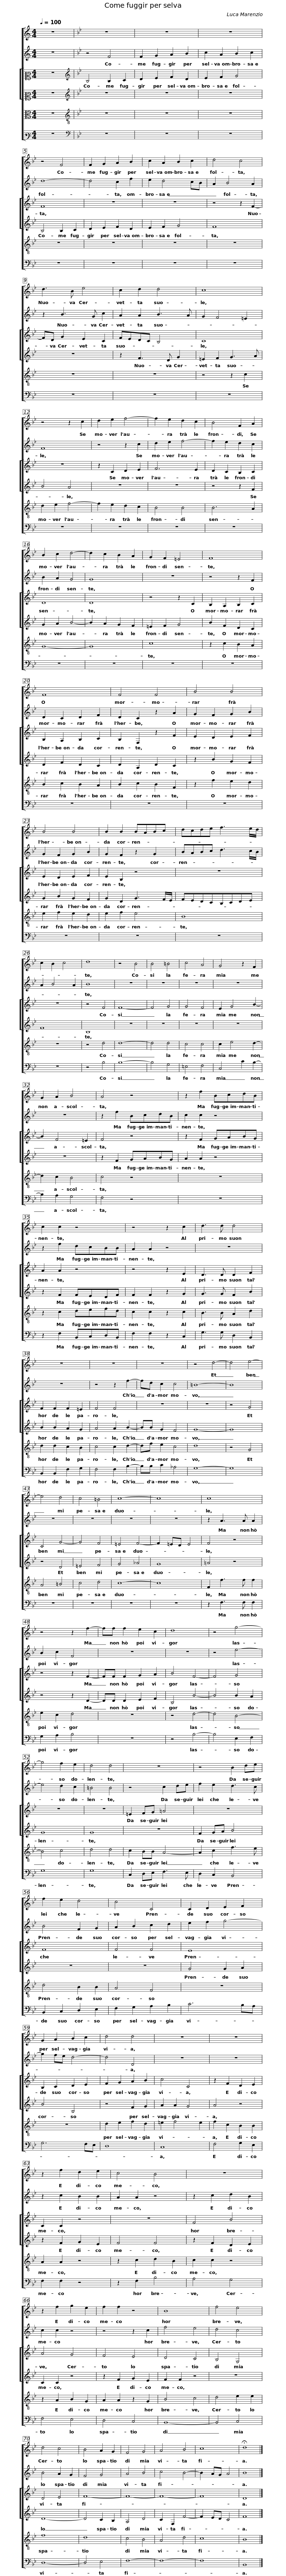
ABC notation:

X:1
%%score [ 1 2 [ 3 4 ] 5 6 ]
L:1/8
Q:1/4=100
M:4/4
I:linebreak $
K:C
V:1 treble
V:2 treble
V:3 alto2
V:4 alto2
V:5 alto
V:6 bass3
V:1
 z8 |[K:Bb] z8 | z8 | z8 | z4 F4 | %5
 F2 G2 A2 B2 | c2 A2 B2 c2 | d4 c4 |$ d3 B e4 | c2 d2 d4 | %10
 c8 | z4 z2 c2 | d2 e2 f4- | f2 e2 d2 c2 | B4 F2 A2 | %15
 B2 c2 d4- | d2 c2 B2 A2 |$ G2 F2 =E4 | F8 | F8 | %20
 F4 F4 | B4 B4 | B4 B4 | B2 B2 BABc | dcde f3 e/d/ |$ %25
 c2 B2 c4 | d8 | z4 B4 | B4 =B4 | c4 A4 | %30
 G4 z2 F2 | G2 A2 B4 | A4 z4 | z2 f2 BcdB |$ c2 c2 z4 | %35
 z4 z2 c2 | d3 d d4 | z8 | z8 | z8 | %40
 z4 d4- | d4 e4- | e4 d4 |$ c4 =B4 | c8- | %45
 c8 | c8 | z4 z2 f2- | ff f2 e2 c2 | d8 | %50
 z4 g4- |$ g4 f2 e2 | d4 d4 | z8 | z4 B2 de | %55
 f2 e2 d4 | c4 C4 | C2 D2 E2 F2 | G2 A2 B2 c2 |$ d4 d4 | %60
 z8 | z8 | z2 f2 d2 e2 | c4 B4 | z8 | %65
 z2 f2 g2 e2 | f2 f2 z4 |$ B8 | f4 e4 | d4 c4 | %70
 B4 A2 G2 | F4 G4 | A4 B4 | c8 | !fermata!d8 |] %75
V:2
 z8 |[K:Bb] z4 F4 | F2 G2 A2 B2 | c2 A2 B2 c2 | d8- | %5
 d4 c2 f2 | e2 d4 cB | A2 B4 A2 |$ z2 B3 G c2 | A2 A2 B3 A | %10
 G2 F4 =E2 | F8 | z4 z2 c2 | d2 e2 f4- | f2 e2 d2 c2 | %15
 B2 A2 G4 | G8 |$ z8 | z4 z2 F2 | D2 C2 D2 F2 | %20
 D2 C2 z2 A2 | G2 F2 G2 B2 | G2 F2 G2 B2 | G2 F2 z2 G2 | BABc d3 c/B/ |$ %25
 A2 B4 A2 | B8 | z8 | z8 | z8 | %30
 z8 | z8 | z2 f2 BcdB | c2 c2 z4 |$ z2 f2 dcBB | %35
 A2 A2 z4 | z8 | z8 | z4 z2 f2- | fd c2 c4 | %40
 =B8- | B8 | z8 |$ z8 | z8 | %45
 z8 | z2 A3 A A2 | B2 c2 F4 | z8 | z8 | %50
 z4 e4- |$ e4 d2 c2 | =B4 B4 | z4 c2 de | f2 e2 d3 c | %55
 B4 F2 G2 | A2 B2 c2 d2 | e2 f2 g4- | g2 fe d4- |$ d4 D4 | %60
 z8 | z8 | z2 c2 B2 B2 | A2 A2 z4 | z2 c2 d2 B2 | %65
 c2 c2 z4 | z4 z2 c2 |$ f4 e4 | d4 c4 | B4 A2 G2 | %70
 F4 G4 | A4 B4 | c4 B4- | B2 AG A4 | B8 |] %75
V:3
 z8 |[K:Bb][K:treble] B,4 B,2 C2 | D2 E2 F2 D2 | E2 F2 G4 | F8 | %5
 z8 | z8 | z4 z2 F2- |$ FD G2 E2 C2 | FEDC B,4 | %10
 C8 | z8 | z2 C2 D2 E2 | F6 E2 | D2 C2 B,2 C2 | %15
 D8 | D8 |$ z4 z2 C2 | B,2 A,2 B,2 C2 | B,2 A,2 B,2 C2 | %20
 B,2 F,2 z2 F2 | E2 D2 E2 F2 | E2 D2 E2 F2 | E2 B,2 z4 | z8 |$ %25
 z8 | z4 F4 | F8- | F4 G4 | G4 F4 | %30
 E2 G4 B2- | B2 F4 =E2 | F4 z4 | z2 F2 GABG |$ A2 A2 z4 | %35
 z4 z2 E2 | D3 D D2 F2 | F2 F2 F2 =E2 | F4 F4 | z8 | %40
 z8 | z4 G4 | C4 G4- |$ G4 F4 | =E4 F4- | %45
 F2 =ED E4 | F4 z4 | z4 z2 F2- | FF F2 G2 A2 | B4 F4- | %50
 F4 G4 |$ z8 | z8 | =E2 FG !courtesy!=A4 | z8 | %55
 F8 | F4 F4 | E8 | B,2 C2 D2 E2 |$ F2 G2 A2 B2 | %60
 c4 C4 | z2 F2 D2 E2 | C2 C2 z4 | z8 | F4 B4 | %65
 A4 G4 | F4 E4 |$ D4 C4 | B,4 G,4 | D4 E4 | %70
 F8- | F8- | F8- | F8 | D8 |] %75
V:4
 z8 |[K:Bb][K:treble] z8 | z8 | z8 | B,4 B,2 C2 | %5
 D2 E2 F2 D2 | E2 F2 G4 | F8 |$ z8 | z2 F3 D G2 | %10
 =E2 F2 G3 A | B4 A4 | z8 | z8 | z4 z2 F2 | %15
 G2 A2 B4- | B2 A2 G2 F2 |$ =E2 F2 G4 | B2 F2 D2 C2 | D2 F2 D2 C2 | %20
 D2 A,2 D2 C2 | z2 B2 G2 F2 | G2 B2 G2 F2 | G2 D2 G3 F/E/ | FEDCB,CDE |$ %25
 F8 | B,8 | z8 | z8 | z8 | %30
 z8 | z8 | z2 F2 GABG | A2 A2 z4 |$ z2 F2 FEDF | %35
 F2 F2 z2 G2 | G3 G F2 B2 | B2 B2 A2 G2 | A4 A2 B2- | BB G2 F4 | %40
 G8- | G8 | z4 D4 |$ =E4 F4 | G4 _A4 | %45
 G8 | !courtesy!=A4 z4 | z4 z2 D2- | DD D2 E2 F2 | B,4 B4- | %50
 B4 B2 A2 |$ G8 | G8 | z8 | F2 GA B4 | %55
 z8 | z8 | G4 G2 A2 | B4 B,4 |$ z4 F2 G2 | %60
 A2 A2 G4 | A4 z4 | z2 F2 G2 E2 | F4 F4 | z2 F2 D2 E2 | %65
 C2 C2 z4 | z2 F2 G2 E2 |$ F2 F2 z4 | z8 | D8- | %70
 D4 C2 B,2 | A,4 D4 | C2 F,2 F4- | F2 ED C4 | F8 |] %75
V:5
 z8 |[K:Bb][K:treble-8] z8 | z8 | z8 | z8 | %5
 z8 | z8 | z8 |$ z8 | z8 | %10
 z4 z2 c2 | d2 e2 f4- | f2 e2 d2 c2 | B4 B4 | B6 A2 | %15
 G8- | G8 |$ c8 | z2 c2 B2 A2 | B2 c2 B2 A2 | %20
 B2 c2 B2 F2 | z2 f2 e2 d2 | e2 f2 e2 d2 | e2 f2 e4 | B8 |$ %25
 z8 | z4 d4 | d8- | d4 d4 | c4 c4 | %30
 c2 e4 d2- | d2 c2 B4 | c4 z4 | z8 |$ z2 c2 defd | %35
 c2 c2 z2 c2 | B3 B A2 d2 | d2 d2 c2 B2 | c4 c2 d2- | df e2 c4 | %40
 d8 | z4 G4 | A4 =B4 |$ c4 d4 | c8- | %45
 c8 | F2 f3 f f2 | e2 c2 d4 | z8 | z4 d4- | %50
 d4 B4- |$ B4 c4 | d4 d4 | c2 BB A4- | A2 c2 f3 e | %55
 d4 B2 B2 | A4 F4 | z8 | z8 |$ d2 e2 f2 d2 | %60
 =e2 f4 e2 | f2 c2 B2 B2 | A2 A2 z4 | z2 c2 d2 B2 | c2 c2 z4 | %65
 z2 A2 B2 G2 | A2 A2 z2 G2 |$ B4 c4 | d4 e2 e2 | f8 | %70
 d8 | c4 B4 | A4 d4 | c8 | B8 |] %75
V:6
 z8 |[K:Bb][K:bass] z8 | z8 | z8 | z8 | %5
 z8 | z8 | z8 |$ z8 | z8 | %10
 z8 | z8 | z8 | z8 | z8 | %15
 z8 | z8 |$ z8 | z8 | z8 | %20
 z8 | z8 | z8 | z8 | z8 |$ %25
 z8 | z4 B,4 | B,8- | B,4 G,4 | =E,4 F,4 | %30
 C,4 C2 B,2- | B,2 A,2 G,4 | F,4 z4 | z8 |$ z2 F,2 B,,C,D,B,, | %35
 F,2 F,2 z2 C,2 | G,3 G, D,2 B,,2 | B,,2 B,,2 F,2 G,2 | F,4 F,2 B,2- | B,B, C2 _A,4 | %40
 G,8- | G,8 | z8 |$ z8 | z8 | %45
 z8 | z2 F,3 F, F,2 | G,2 A,2 B,4 | z8 | z4 B,4- | %50
 B,4 E,2 F,2 |$ G,8 | G,8 | C,2 D,E, F,3 E, | D,2 C,2 B,,4 | %55
 B,,2 C,2 D,2 E,2 | F,2 G,2 A,2 B,2 | C6 B,A, | G,6 F,E, |$ D,8 | %60
 C,8 | F,4 G,2 E,2 | F,2 F,2 z4 | z2 F,2 B,4 | A,4 G,4 | %65
 F,4 E,4 | D,4 C,4 |$ B,,8- | B,,4 C,4 | D,8- | %70
 D,4 E,4 | F,8- | F,8- | F,8 | B,,8 |] %75
